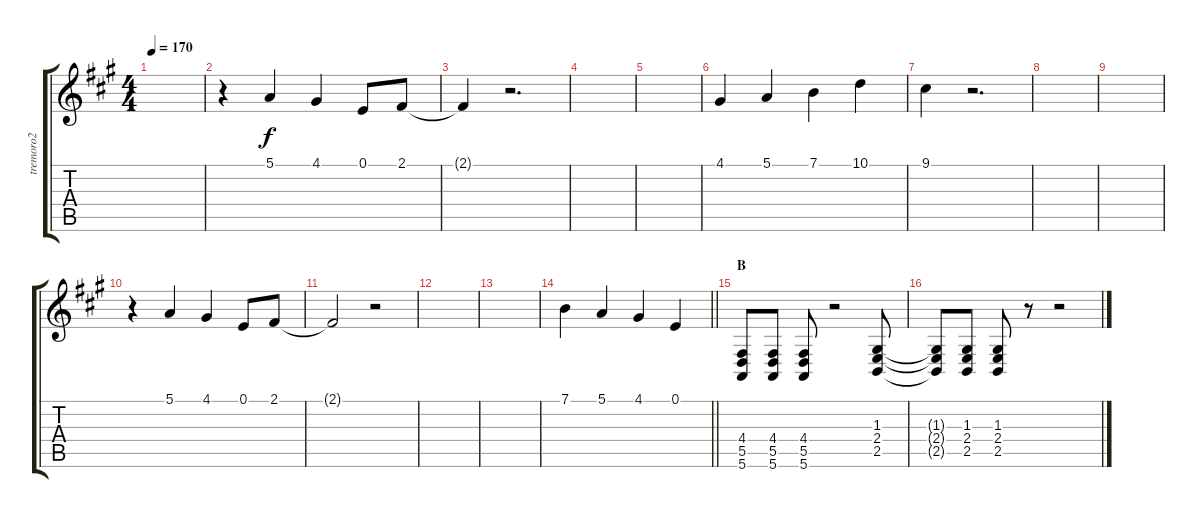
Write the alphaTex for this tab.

\track ("tremoro2" "tremoro2") {instrument tremolostrings}
\staff {score tabs}
\tuning (E4 B3 G3 D3 A2 E2) {hide}
\ts (4 4)
\tempo 170
\clef g2
\ks a
|
r.4 5.1.4 4.1.4 0.1.8 2.1.8 |
2.1{t}.4 r.2{d} |
|
|
4.1.4 5.1.4 7.1.4 10.1.4 |
9.1.4 r.2{d} |
|
|
r.4 5.1.4 4.1.4 0.1.8 2.1.8 |
2.1{t}.2 r.2 |
|
|
\barLineRight lightlight
7.1.4 5.1.4 4.1.4 0.1.4 |
\section ("" "B")
(4.4 5.5 5.6).8 (4.4 5.5 5.6).8 (4.4 5.5 5.6).8 r.2 (1.3 2.4 2.5).8 |
(1.3{t} 2.4{t} 2.5{t}).8 (1.3 2.4 2.5).8 (1.3 2.4 2.5).8 r.8 r.2
